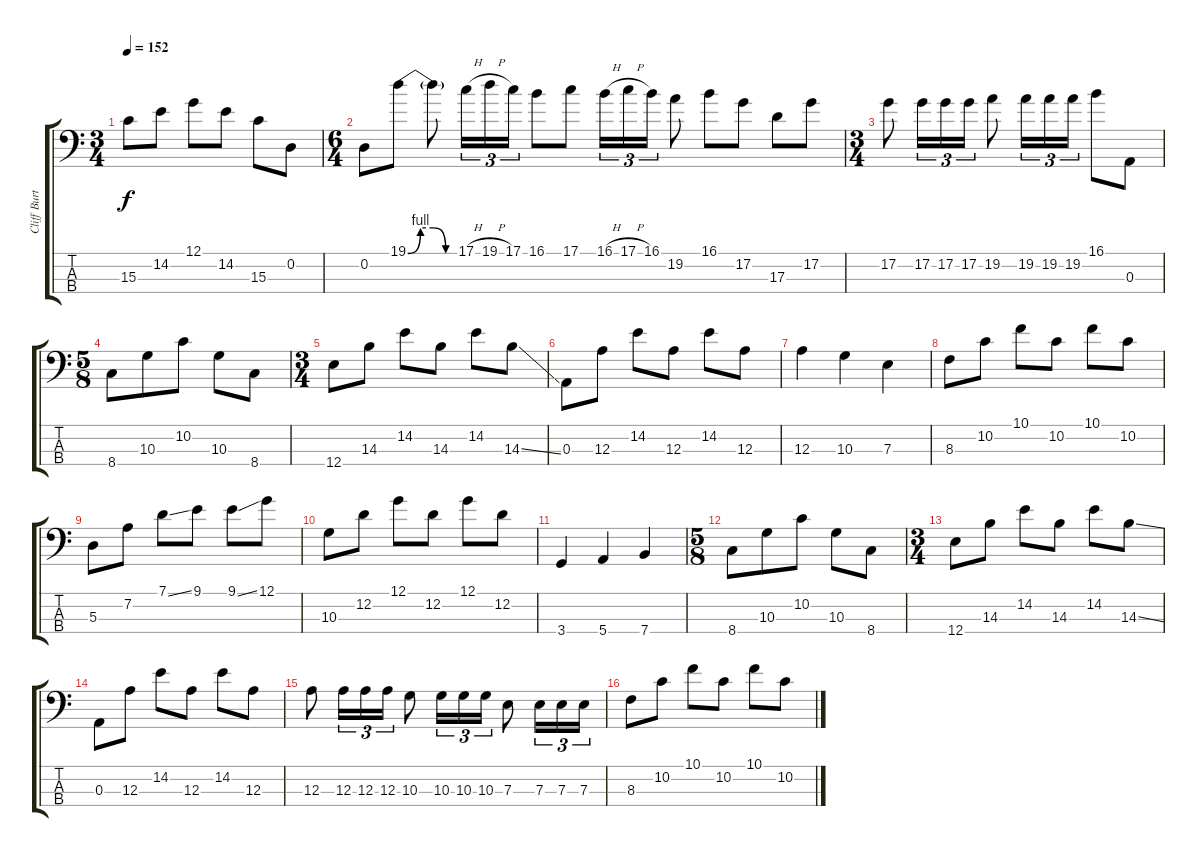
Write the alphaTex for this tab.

\track ("Cliff Burton" "Cliff Burt") {instrument electricbasspick}
\staff {score tabs}
\tuning (G2 D2 A1 E1) {hide}
\ts (3 4)
\tempo 152
\clef f4
\ks c
15.3.8{dy f} 14.2.8 12.1.8 14.2.8 15.3.8 0.2.8 |
\ts (6 4)
0.2.8 19.1{be (custom 0 0 15 4 30 4 45 0 60 0)}.8 19.1{t}.8 17.1{h}.16{tu (3 2)} 19.1{h}.16{tu (3 2)} 17.1.16{tu (3 2)} 16.1.8 17.1.8 16.1{h}.16{tu (3 2)} 17.1{h}.16{tu (3 2)} 16.1.16{tu (3 2)} 19.2.8 16.1.8 17.2.8 17.3.8 17.2.8 |
\ts (3 4)
17.2.8 17.2.16{tu (3 2)} 17.2.16{tu (3 2)} 17.2.16{tu (3 2)} 19.2.8 19.2.16{tu (3 2)} 19.2.16{tu (3 2)} 19.2.16{tu (3 2)} 16.1.8 0.3.8 |
\ts (5 8)
8.4.8 10.3.8 10.2.8 10.3.8 8.4.8 |
\ts (3 4)
12.4.8 14.3.8 14.2.8 14.3.8 14.2.8 14.3{ss}.8 |
0.3.8 12.3.8 14.2.8 12.3.8 14.2.8 12.3.8 |
12.3.4 10.3.4 7.3.4 |
8.3.8 10.2.8 10.1.8 10.2.8 10.1.8 10.2.8 |
5.3.8 7.2.8 7.1{ss}.8 9.1.8 9.1{ss}.8 12.1.8 |
10.3.8 12.2.8 12.1.8 12.2.8 12.1.8 12.2.8 |
3.4.4 5.4.4 7.4.4 |
\ts (5 8)
8.4.8 10.3.8 10.2.8 10.3.8 8.4.8 |
\ts (3 4)
12.4.8 14.3.8 14.2.8 14.3.8 14.2.8 14.3{ss}.8 |
0.3.8 12.3.8 14.2.8 12.3.8 14.2.8 12.3.8 |
12.3.8 12.3.16{tu (3 2)} 12.3.16{tu (3 2)} 12.3.16{tu (3 2)} 10.3.8 10.3.16{tu (3 2)} 10.3.16{tu (3 2)} 10.3.16{tu (3 2)} 7.3.8 7.3.16{tu (3 2)} 7.3.16{tu (3 2)} 7.3.16{tu (3 2)} |
8.3.8 10.2.8 10.1.8 10.2.8 10.1.8 10.2.8
